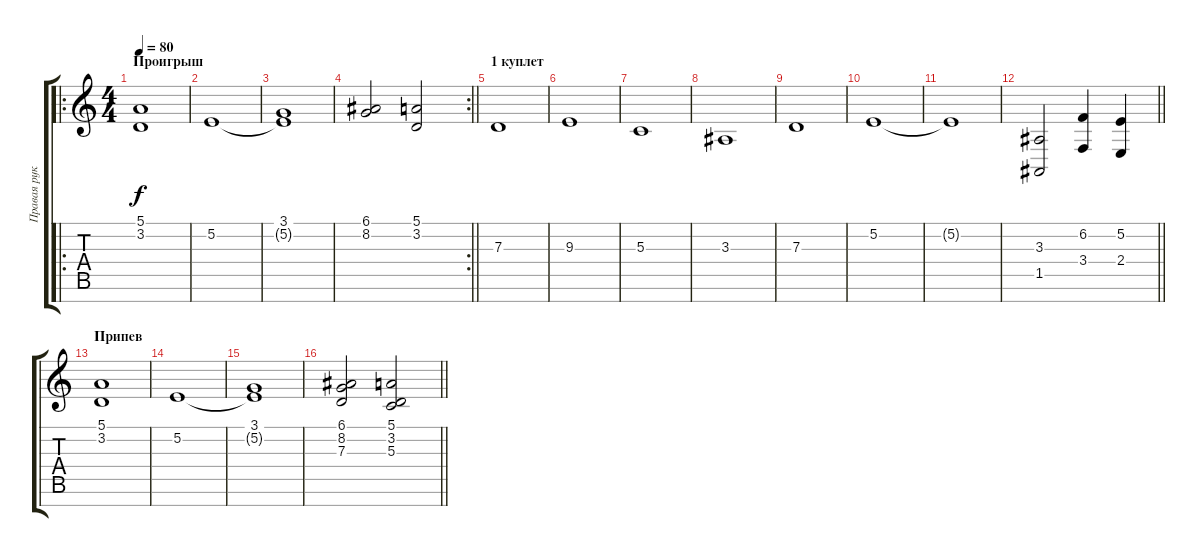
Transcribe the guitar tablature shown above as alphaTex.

\track ("Правая рукав Клавиш" "Правая рук") {instrument stringensemble2}
\staff {score tabs}
\tuning (E4 B3 G3 D3 A2 E2 B1) {hide}
\ro
\ts (4 4)
\section ("" "Проигрыш")
\tempo 80
\clef g2
\ks c
(5.1 3.2).1{dy f} |
5.2.1 |
(3.1 5.2{t}).1 |
\rc 2
\barLineRight lightlight
(6.1 8.2).2 (5.1 3.2).2 |
\section ("" "1 куплет")
7.3.1 |
9.3.1 |
5.3.1 |
3.3.1 |
7.3.1 |
5.2.1 |
5.2{t}.1 |
\barLineRight lightlight
(3.3 1.5).2 (6.2 3.4).4 (5.2 2.4).4 |
\section ("" "Припев")
(5.1 3.2).1 |
5.2.1 |
(3.1 5.2{t}).1 |
\barLineRight lightlight
(6.1 8.2 7.3).2 (5.1 3.2 5.3).2
